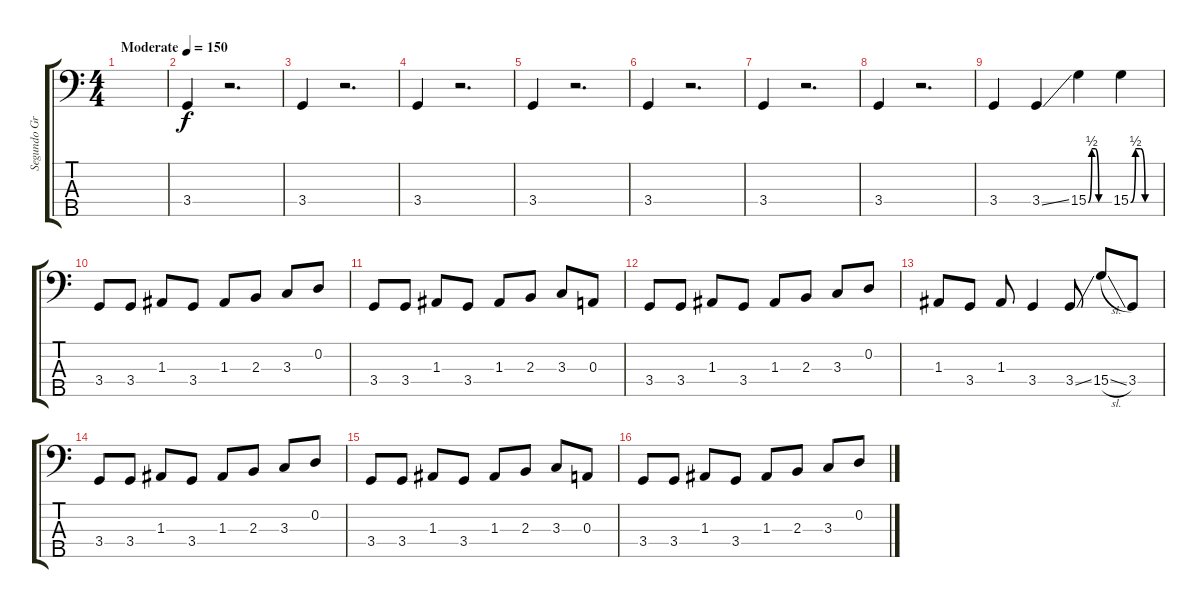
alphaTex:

\track ("Segundo Grandío - Bajo" "Segundo Gr") {instrument electricbassfinger}
\staff {score tabs}
\tuning (G2 D2 A1 E1 B0) {hide}
\ts (4 4)
\tempo (150 "Moderate")
\clef f4
\ks c
|
3.4.4 r.2{d} |
3.4.4 r.2{d} |
3.4.4 r.2{d} |
3.4.4 r.2{d} |
3.4.4 r.2{d} |
3.4.4 r.2{d} |
3.4.4 r.2{d} |
3.4.4 3.4{ss}.4 15.4{be (custom 0 0 10 2 20 2 30 0 60 0)}.4 15.4{be (custom 0 0 10 2 20 2 30 0 60 0)}.4 |
3.4.8 3.4.8 1.3.8 3.4.8 1.3.8 2.3.8 3.3.8 0.2.8 |
3.4.8 3.4.8 1.3.8 3.4.8 1.3.8 2.3.8 3.3.8 0.3.8 |
3.4.8 3.4.8 1.3.8 3.4.8 1.3.8 2.3.8 3.3.8 0.2.8 |
1.3.8 3.4.8 1.3.8 3.4.4 3.4{ss}.8 15.4{sl}.8 3.4.8 |
3.4.8 3.4.8 1.3.8 3.4.8 1.3.8 2.3.8 3.3.8 0.2.8 |
3.4.8 3.4.8 1.3.8 3.4.8 1.3.8 2.3.8 3.3.8 0.3.8 |
3.4.8 3.4.8 1.3.8 3.4.8 1.3.8 2.3.8 3.3.8 0.2.8
